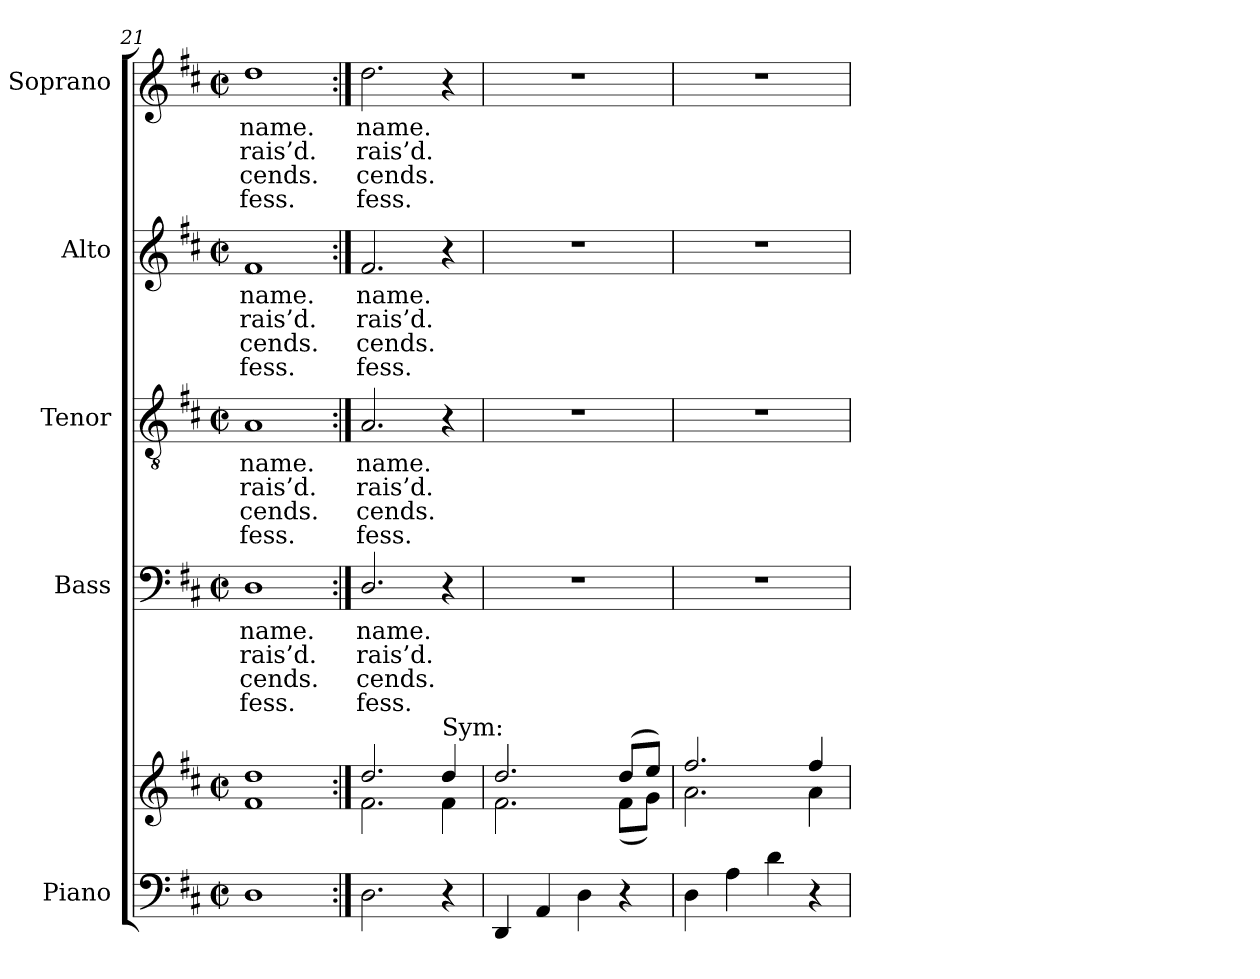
**kern	**kern	**kern	**text	**text	**text	**text	**kern	**text	**text	**text	**text	**kern	**text	**text	**text	**text	**kern	**text	**text	**text	**text
*part5	*part5	*part4	*part4	*part4	*part4	*part4	*part3	*part3	*part3	*part3	*part3	*part2	*part2	*part2	*part2	*part2	*part1	*part1	*part1	*part1	*part1
*staff6	*staff5	*staff4	*staff4	*staff4	*staff4	*staff4	*staff3	*staff3	*staff3	*staff3	*staff3	*staff2	*staff2	*staff2	*staff2	*staff2	*staff1	*staff1	*staff1	*staff1	*staff1
*I"Piano	*	*I"Bass	*	*	*	*	*I"Tenor	*	*	*	*	*I"Alto	*	*	*	*	*I"Soprano	*	*	*	*
*I'Pno.	*	*I'B.	*	*	*	*	*I'T.	*	*	*	*	*I'A.	*	*	*	*	*I'S.	*	*	*	*
*clefF4	*clefG2	*clefF4	*	*	*	*	*clefGv2	*	*	*	*	*clefG2	*	*	*	*	*clefG2	*	*	*	*
*	*	*	*	*	*	*	*ITrd7c12	*	*	*	*	*	*	*	*	*	*	*	*	*	*
*k[f#c#]	*k[f#c#]	*k[f#c#]	*	*	*	*	*k[f#c#]	*	*	*	*	*k[f#c#]	*	*	*	*	*k[f#c#]	*	*	*	*
*D:	*D:	*D:	*	*	*	*	*D:	*	*	*	*	*D:	*	*	*	*	*D:	*	*	*	*
*M2/2	*M2/2	*M2/2	*	*	*	*	*M2/2	*	*	*	*	*M2/2	*	*	*	*	*M2/2	*	*	*	*
*met(c|)	*met(c|)	*met(c|)	*	*	*	*	*met(c|)	*	*	*	*	*met(c|)	*	*	*	*	*met(c|)	*	*	*	*
=21	=21	=21	=21	=21	=21	=21	=21	=21	=21	=21	=21	=21	=21	=21	=21	=21	=21	=21	=21	=21	=21
*	*^	*	*	*	*	*	*	*	*	*	*	*	*	*	*	*	*	*	*	*	*
!	!	!	!	!LO:LY:b:color=#000000	!LO:LY:b:color=#000000	!LO:LY:b:color=#000000	!LO:LY:b:color=#000000	!	!	!	!	!	!	!	!	!	!	!	!	!	!	!
!	!	!	!	!	!	!	!	!	!LO:LY:b:color=#000000	!LO:LY:b:color=#000000	!LO:LY:b:color=#000000	!LO:LY:b:color=#000000	!	!	!	!	!	!	!	!	!	!
!	!	!	!	!	!	!	!	!	!	!	!	!	!	!LO:LY:b:color=#000000	!LO:LY:b:color=#000000	!LO:LY:b:color=#000000	!LO:LY:b:color=#000000	!	!	!	!	!
!	!	!	!	!	!	!	!	!	!	!	!	!	!	!	!	!	!	!	!LO:LY:b:color=#000000	!LO:LY:b:color=#000000	!LO:LY:b:color=#000000	!LO:LY:b:color=#000000
1Di	1ddi	1f#i	1Di	name.	rais’d.	-cends.	fess.	1AAi	name.	rais’d.	-cends.	fess.	1f#i	name.	rais’d.	-cends.	fess.	1ddi	name.	rais’d.	-cends.	fess.
=22:|!	=22:|!	=22:|!	=22:|!	=22:|!	=22:|!	=22:|!	=22:|!	=22:|!	=22:|!	=22:|!	=22:|!	=22:|!	=22:|!	=22:|!	=22:|!	=22:|!	=22:|!	=22:|!	=22:|!	=22:|!	=22:|!	=22:|!
!	!	!	!	!LO:LY:b:color=#000000	!LO:LY:b:color=#000000	!LO:LY:b:color=#000000	!LO:LY:b:color=#000000	!	!	!	!	!	!	!	!	!	!	!	!	!	!	!
!	!	!	!	!	!	!	!	!	!LO:LY:b:color=#000000	!LO:LY:b:color=#000000	!LO:LY:b:color=#000000	!LO:LY:b:color=#000000	!	!	!	!	!	!	!	!	!	!
!	!	!	!	!	!	!	!	!	!	!	!	!	!	!LO:LY:b:color=#000000	!LO:LY:b:color=#000000	!LO:LY:b:color=#000000	!LO:LY:b:color=#000000	!	!	!	!	!
!	!	!	!	!	!	!	!	!	!	!	!	!	!	!	!	!	!	!	!LO:LY:b:color=#000000	!LO:LY:b:color=#000000	!LO:LY:b:color=#000000	!LO:LY:b:color=#000000
2.Di\	2.ddi/	2.f#i\	2.Di/	name.	rais’d.	-cends.	-fess.	2.AAi/	name.	rais’d.	-cends.	-fess.	2.f#i/	name.	rais’d.	-cends.	-fess.	2.ddi\	name.	rais’d.	-cends.	-fess.
!	!LO:TX:a:t=Sym&colon;	!	!	!	!	!	!	!	!	!	!	!	!	!	!	!	!	!	!	!	!	!
4r	4ddi/	4f#i\	4r	.	.	.	.	4r	.	.	.	.	4r	.	.	.	.	4r	.	.	.	.
!!LO:LB:g=z
=23	=23	=23	=23	=23	=23	=23	=23	=23	=23	=23	=23	=23	=23	=23	=23	=23	=23	=23	=23	=23	=23	=23
4DDi/	2.ddi/	2.f#i\	1r	.	.	.	.	1r	.	.	.	.	1r	.	.	.	.	1r	.	.	.	.
4AAi/	.	.	.	.	.	.	.	.	.	.	.	.	.	.	.	.	.	.	.	.	.	.
4Di\	.	.	.	.	.	.	.	.	.	.	.	.	.	.	.	.	.	.	.	.	.	.
4r	(8ddi/L	(8f#i\L	.	.	.	.	.	.	.	.	.	.	.	.	.	.	.	.	.	.	.	.
.	8eei/J)	8gi\J)	.	.	.	.	.	.	.	.	.	.	.	.	.	.	.	.	.	.	.	.
=24	=24	=24	=24	=24	=24	=24	=24	=24	=24	=24	=24	=24	=24	=24	=24	=24	=24	=24	=24	=24	=24	=24
4Di\	2.ff#i/	2.ai\	1r	.	.	.	.	1r	.	.	.	.	1r	.	.	.	.	1r	.	.	.	.
4Ai\	.	.	.	.	.	.	.	.	.	.	.	.	.	.	.	.	.	.	.	.	.	.
4di\	.	.	.	.	.	.	.	.	.	.	.	.	.	.	.	.	.	.	.	.	.	.
4r	4ff#i/	4ai\	.	.	.	.	.	.	.	.	.	.	.	.	.	.	.	.	.	.	.	.
*	*v	*v	*	*	*	*	*	*	*	*	*	*	*	*	*	*	*	*	*	*	*	*
=	=	=	=	=	=	=	=	=	=	=	=	=	=	=	=	=	=	=	=	=	=
*-	*-	*-	*-	*-	*-	*-	*-	*-	*-	*-	*-	*-	*-	*-	*-	*-	*-	*-	*-	*-	*-
